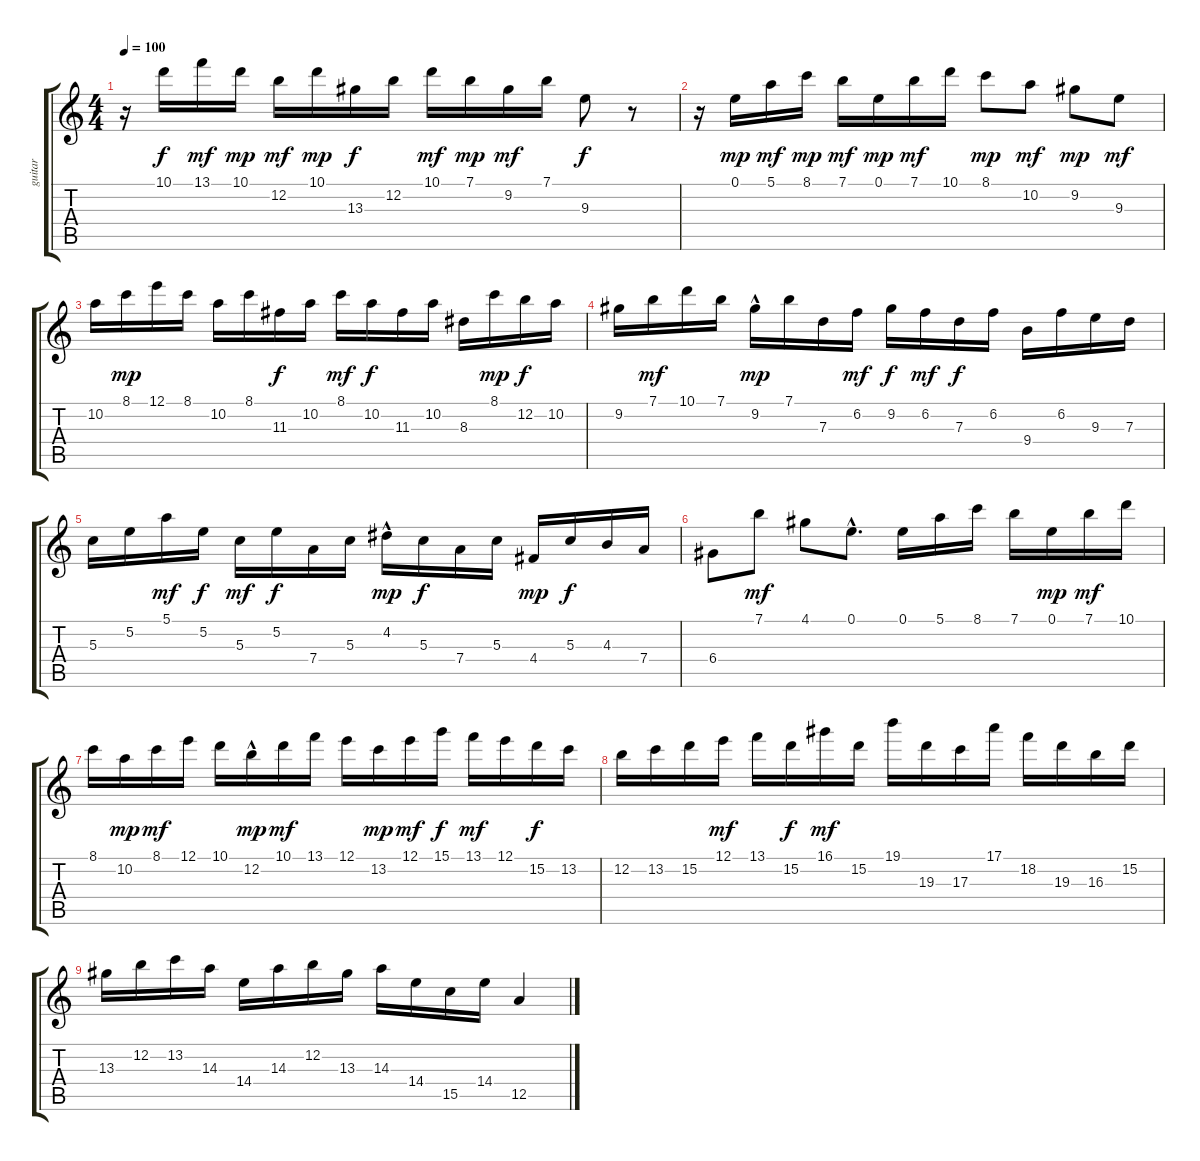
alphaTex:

\track ("guitar" "guitar") {instrument overdrivenguitar}
\staff {score tabs}
\tuning (E4 B3 G3 D3 A2 E2) {hide}
\ts (4 4)
\tempo 100
\clef g2
\ks c
r.16{dy f} 10.1.16 13.1.16{dy mf} 10.1.16{dy mp} 12.2.16{dy mf} 10.1.16{dy mp} 13.3.16{dy f} 12.2.16 10.1.16{dy mf} 7.1.16{dy mp} 9.2.16{dy mf} 7.1.16 9.3.8{dy f} r.8 |
r.16 0.1.16{dy mp} 5.1.16{dy mf} 8.1.16{dy mp} 7.1.16{dy mf} 0.1.16{dy mp} 7.1.16{dy mf} 10.1.16 8.1.8{dy mp} 10.2.8{dy mf} 9.2.8{dy mp} 9.3.8{dy mf} |
10.2.16 8.1.16{dy mp} 12.1.16 8.1.16 10.2.16 8.1.16 11.3.16{dy f} 10.2.16 8.1.16{dy mf} 10.2.16{dy f} 11.3.16 10.2.16 8.3.16 8.1.16{dy mp} 12.2.16{dy f} 10.2.16 |
9.2.16 7.1.16{dy mf} 10.1.16 7.1.16 9.2{hac}.16{dy mp} 7.1.16 7.3.16 6.2.16{dy mf} 9.2.16{dy f} 6.2.16{dy mf} 7.3.16{dy f} 6.2.16 9.4.16 6.2.16 9.3.16 7.3.16 |
5.3.16 5.2.16 5.1.16{dy mf} 5.2.16{dy f} 5.3.16{dy mf} 5.2.16{dy f} 7.4.16 5.3.16 4.2{hac}.16{dy mp} 5.3.16{dy f} 7.4.16 5.3.16 4.4.16{dy mp} 5.3.16{dy f} 4.3.16 7.4.16 |
6.4.8 7.1.8{dy mf} 4.1.8 0.1{hac}.8{d} 0.1.16 5.1.16 8.1.16 7.1.16 0.1.16{dy mp} 7.1.16{dy mf} 10.1.16 |
8.1.16 10.2.16{dy mp} 8.1.16{dy mf} 12.1.16 10.1.16 12.2{hac}.16{dy mp} 10.1.16{dy mf} 13.1.16 12.1.16 13.2.16{dy mp} 12.1.16{dy mf} 15.1.16{dy f} 13.1.16{dy mf} 12.1.16 15.2.16{dy f} 13.2.16 |
12.2.16 13.2.16 15.2.16 12.1.16{dy mf} 13.1.16 15.2.16{dy f} 16.1.16{dy mf} 15.2.16 19.1.16 19.3.16 17.3.16 17.1.16 18.2.16 19.3.16 16.3.16 15.2.16 |
13.3.16 12.2.16 13.2.16 14.3.16 14.4.16 14.3.16 12.2.16 13.3.16 14.3.16 14.4.16 15.5.16 14.4.16 12.5.4
